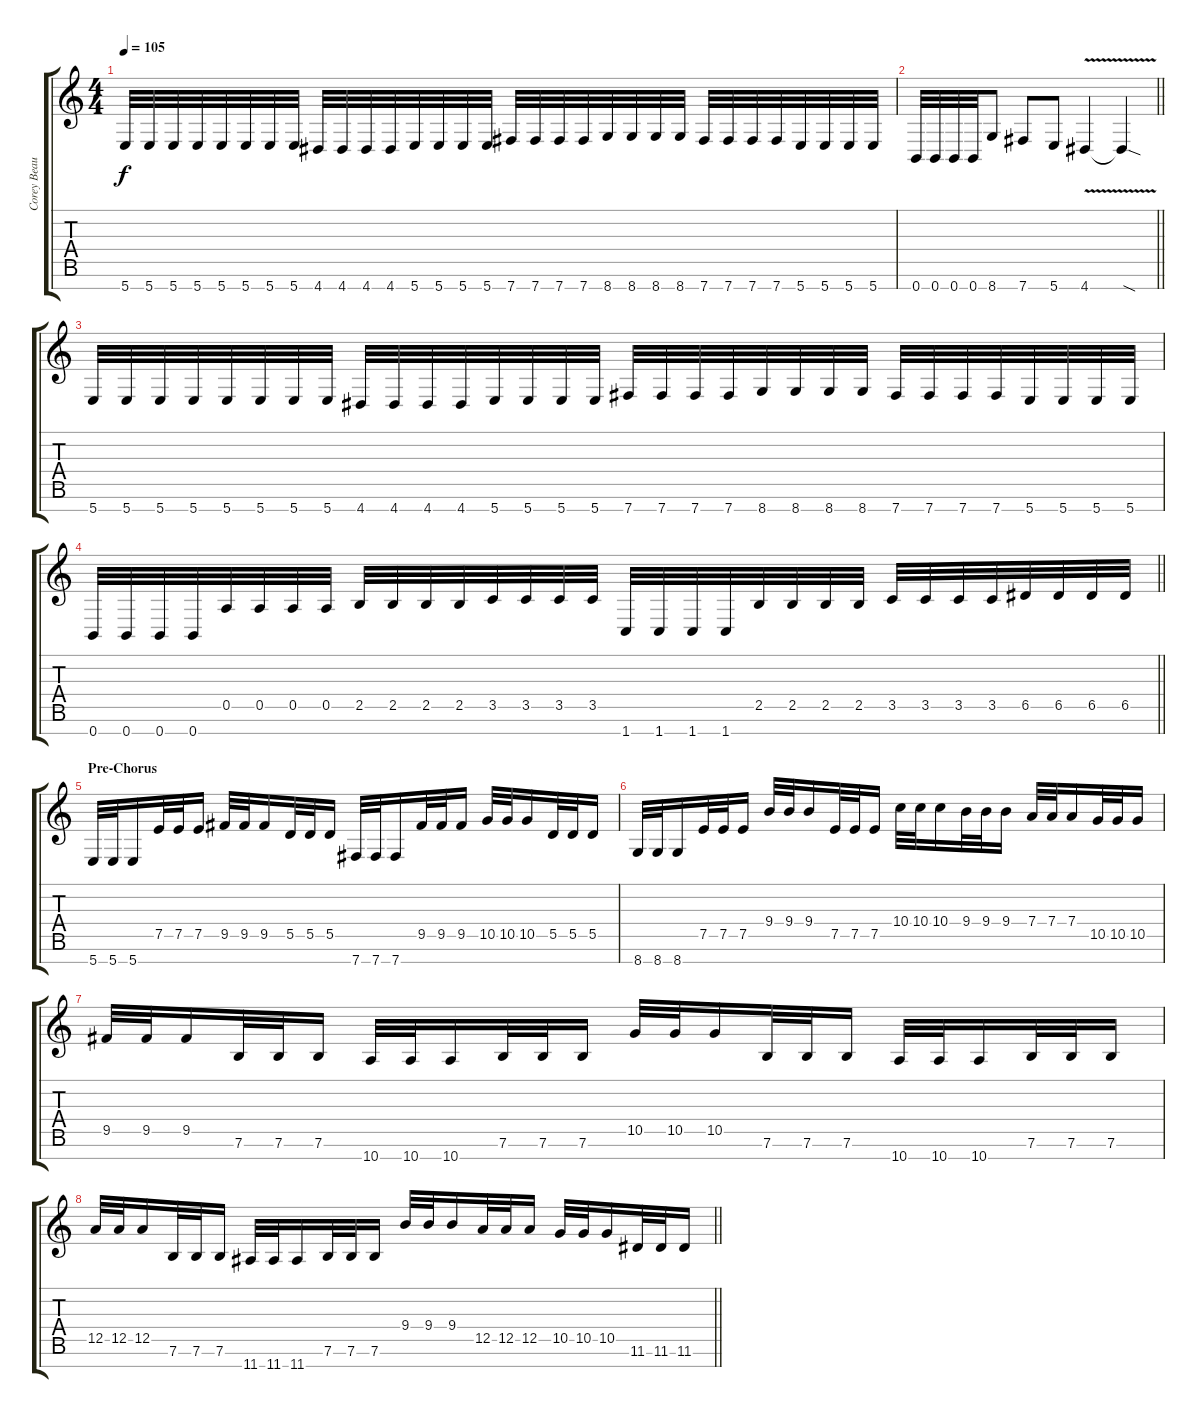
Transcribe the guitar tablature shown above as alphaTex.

\track ("Corey Beaulieu" "Corey Beau") {instrument distortionguitar}
\staff {score tabs}
\tuning (E4 B3 G3 D3 A2 E2 B1) {hide}
\ts (4 4)
\tempo 105
\clef g2
\ks c
5.7.32{dy f} 5.7.32 5.7.32 5.7.32 5.7.32 5.7.32 5.7.32 5.7.32 4.7.32 4.7.32 4.7.32 4.7.32 5.7.32 5.7.32 5.7.32 5.7.32 7.7.32 7.7.32 7.7.32 7.7.32 8.7.32 8.7.32 8.7.32 8.7.32 7.7.32 7.7.32 7.7.32 7.7.32 5.7.32 5.7.32 5.7.32 5.7.32 |
\barLineRight lightlight
0.7.32 0.7.32 0.7.32 0.7.32 8.7.8 7.7.8 5.7.8 4.7{v}.4 4.7{v sod t}.4 |
5.7.32 5.7.32 5.7.32 5.7.32 5.7.32 5.7.32 5.7.32 5.7.32 4.7.32 4.7.32 4.7.32 4.7.32 5.7.32 5.7.32 5.7.32 5.7.32 7.7.32 7.7.32 7.7.32 7.7.32 8.7.32 8.7.32 8.7.32 8.7.32 7.7.32 7.7.32 7.7.32 7.7.32 5.7.32 5.7.32 5.7.32 5.7.32 |
\barLineRight lightlight
0.7.32 0.7.32 0.7.32 0.7.32 0.5.32 0.5.32 0.5.32 0.5.32 2.5.32 2.5.32 2.5.32 2.5.32 3.5.32 3.5.32 3.5.32 3.5.32 1.7.32 1.7.32 1.7.32 1.7.32 2.5.32 2.5.32 2.5.32 2.5.32 3.5.32 3.5.32 3.5.32 3.5.32 6.5.32 6.5.32 6.5.32 6.5.32 |
\section ("" "Pre-Chorus")
5.7.32 5.7.32 5.7.16 7.5.32 7.5.32 7.5.16 9.5.32 9.5.32 9.5.16 5.5.32 5.5.32 5.5.16 7.7.32 7.7.32 7.7.16 9.5.32 9.5.32 9.5.16 10.5.32 10.5.32 10.5.16 5.5.32 5.5.32 5.5.16 |
8.7.32 8.7.32 8.7.16 7.5.32 7.5.32 7.5.16 9.4.32 9.4.32 9.4.16 7.5.32 7.5.32 7.5.16 10.4.32 10.4.32 10.4.16 9.4.32 9.4.32 9.4.16 7.4.32 7.4.32 7.4.16 10.5.32 10.5.32 10.5.16 |
9.5.32 9.5.32 9.5.16 7.6.32 7.6.32 7.6.16 10.7.32 10.7.32 10.7.16 7.6.32 7.6.32 7.6.16 10.5.32 10.5.32 10.5.16 7.6.32 7.6.32 7.6.16 10.7.32 10.7.32 10.7.16 7.6.32 7.6.32 7.6.16 |
\barLineRight lightlight
12.5.32 12.5.32 12.5.16 7.6.32 7.6.32 7.6.16 11.7.32 11.7.32 11.7.16 7.6.32 7.6.32 7.6.16 9.4.32 9.4.32 9.4.16 12.5.32 12.5.32 12.5.16 10.5.32 10.5.32 10.5.16 11.6.32 11.6.32 11.6.16
